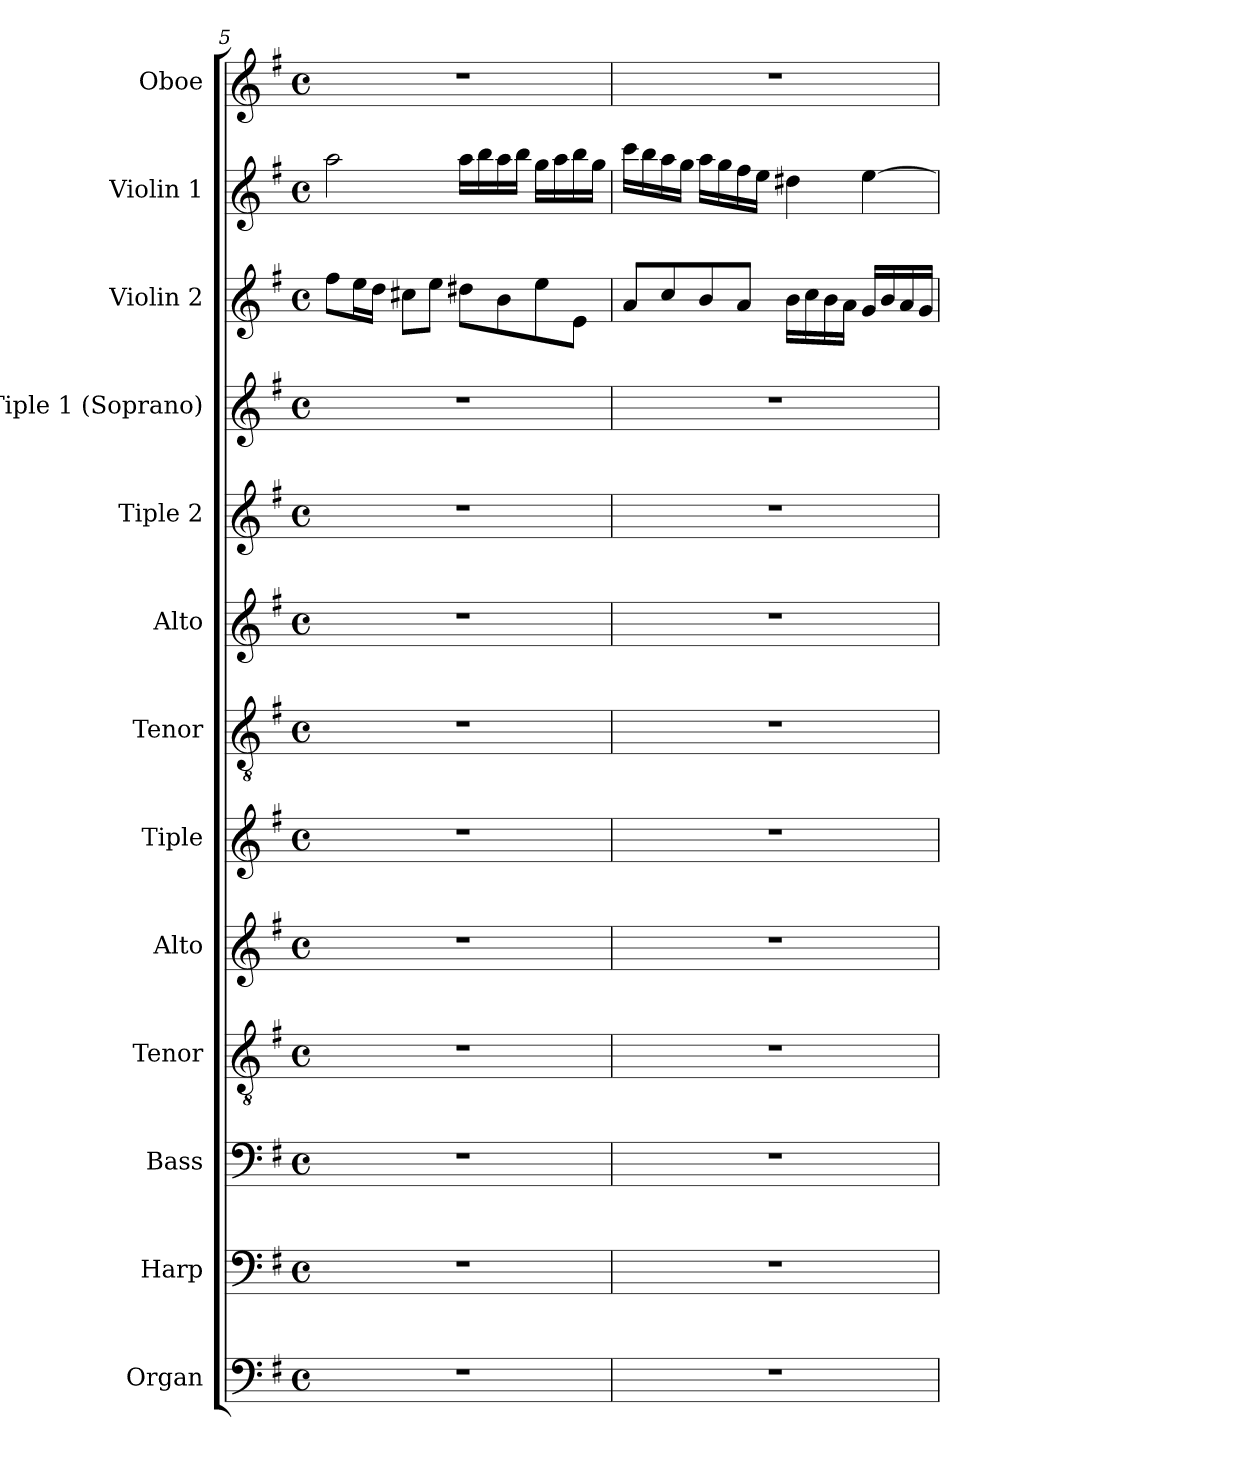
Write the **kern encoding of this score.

**kern	**kern	**kern	**kern	**kern	**kern	**kern	**kern	**kern	**kern	**kern	**kern	**kern
*part13	*part12	*part11	*part10	*part9	*part8	*part7	*part6	*part5	*part4	*part3	*part2	*part1
*staff13	*staff12	*staff11	*staff10	*staff9	*staff8	*staff7	*staff6	*staff5	*staff4	*staff3	*staff2	*staff1
*I"Organ	*I"Harp	*I"Bass	*I"Tenor	*I"Alto	*I"Tiple	*I"Tenor	*I"Alto	*I"Tiple 2	*I"Tiple 1 (Soprano)	*I"Violin 2	*I"Violin 1	*I"Oboe
*I'Org.	*I'Hp.	*I'B.	*I'T.	*I'A.	*	*I'T.	*I'A.	*	*I'S1.	*I'Vln. 2	*I'Vln. 1	*I'Ob.
*clefF4	*clefF4	*clefF4	*clefGv2	*clefG2	*clefG2	*clefGv2	*clefG2	*clefG2	*clefG2	*clefG2	*clefG2	*clefG2
*	*	*	*ITrd7c12	*	*	*ITrd7c12	*	*	*	*	*	*
*k[f#]	*k[f#]	*k[f#]	*k[f#]	*k[f#]	*k[f#]	*k[f#]	*k[f#]	*k[f#]	*k[f#]	*k[f#]	*k[f#]	*k[f#]
*G:	*G:	*G:	*G:	*G:	*G:	*G:	*G:	*G:	*G:	*G:	*G:	*G:
*M4/4	*M4/4	*M4/4	*M4/4	*M4/4	*M4/4	*M4/4	*M4/4	*M4/4	*M4/4	*M4/4	*M4/4	*M4/4
*met(c)	*met(c)	*met(c)	*met(c)	*met(c)	*met(c)	*met(c)	*met(c)	*met(c)	*met(c)	*met(c)	*met(c)	*met(c)
=5	=5	=5	=5	=5	=5	=5	=5	=5	=5	=5	=5	=5
1r	1r	1r	1r	1r	1r	1r	1r	1r	1r	8ff#i\L	2aai\	1r
.	.	.	.	.	.	.	.	.	.	16eei\L	.	.
.	.	.	.	.	.	.	.	.	.	16ddi\JJ	.	.
.	.	.	.	.	.	.	.	.	.	8cc#Xi\L	.	.
.	.	.	.	.	.	.	.	.	.	8eei\J	.	.
.	.	.	.	.	.	.	.	.	.	8dd#Xi\L	16aai\LL	.
.	.	.	.	.	.	.	.	.	.	.	16bbi\	.
.	.	.	.	.	.	.	.	.	.	8bi\	16aai\	.
.	.	.	.	.	.	.	.	.	.	.	16bbi\JJ	.
.	.	.	.	.	.	.	.	.	.	8eei\	16ggi\LL	.
.	.	.	.	.	.	.	.	.	.	.	16aai\	.
.	.	.	.	.	.	.	.	.	.	8ei\J	16bbi\	.
.	.	.	.	.	.	.	.	.	.	.	16ggi\JJ	.
=6	=6	=6	=6	=6	=6	=6	=6	=6	=6	=6	=6	=6
1r	1r	1r	1r	1r	1r	1r	1r	1r	1r	8ai/L	16ccci\LL	1r
.	.	.	.	.	.	.	.	.	.	.	16bbi\	.
.	.	.	.	.	.	.	.	.	.	8cci/	16aai\	.
.	.	.	.	.	.	.	.	.	.	.	16ggi\JJ	.
.	.	.	.	.	.	.	.	.	.	8bi/	16aai\LL	.
.	.	.	.	.	.	.	.	.	.	.	16ggi\	.
.	.	.	.	.	.	.	.	.	.	8ai/J	16ff#i\	.
.	.	.	.	.	.	.	.	.	.	.	16eei\JJ	.
.	.	.	.	.	.	.	.	.	.	16bi\LL	4dd#Xi\	.
.	.	.	.	.	.	.	.	.	.	16cci\	.	.
.	.	.	.	.	.	.	.	.	.	16bi\	.	.
.	.	.	.	.	.	.	.	.	.	16ai\JJ	.	.
.	.	.	.	.	.	.	.	.	.	16gi/LL	[4eei\	.
.	.	.	.	.	.	.	.	.	.	16bi/	.	.
.	.	.	.	.	.	.	.	.	.	16ai/	.	.
.	.	.	.	.	.	.	.	.	.	16gi/JJ	.	.
=	=	=	=	=	=	=	=	=	=	=	=	=
*-	*-	*-	*-	*-	*-	*-	*-	*-	*-	*-	*-	*-
